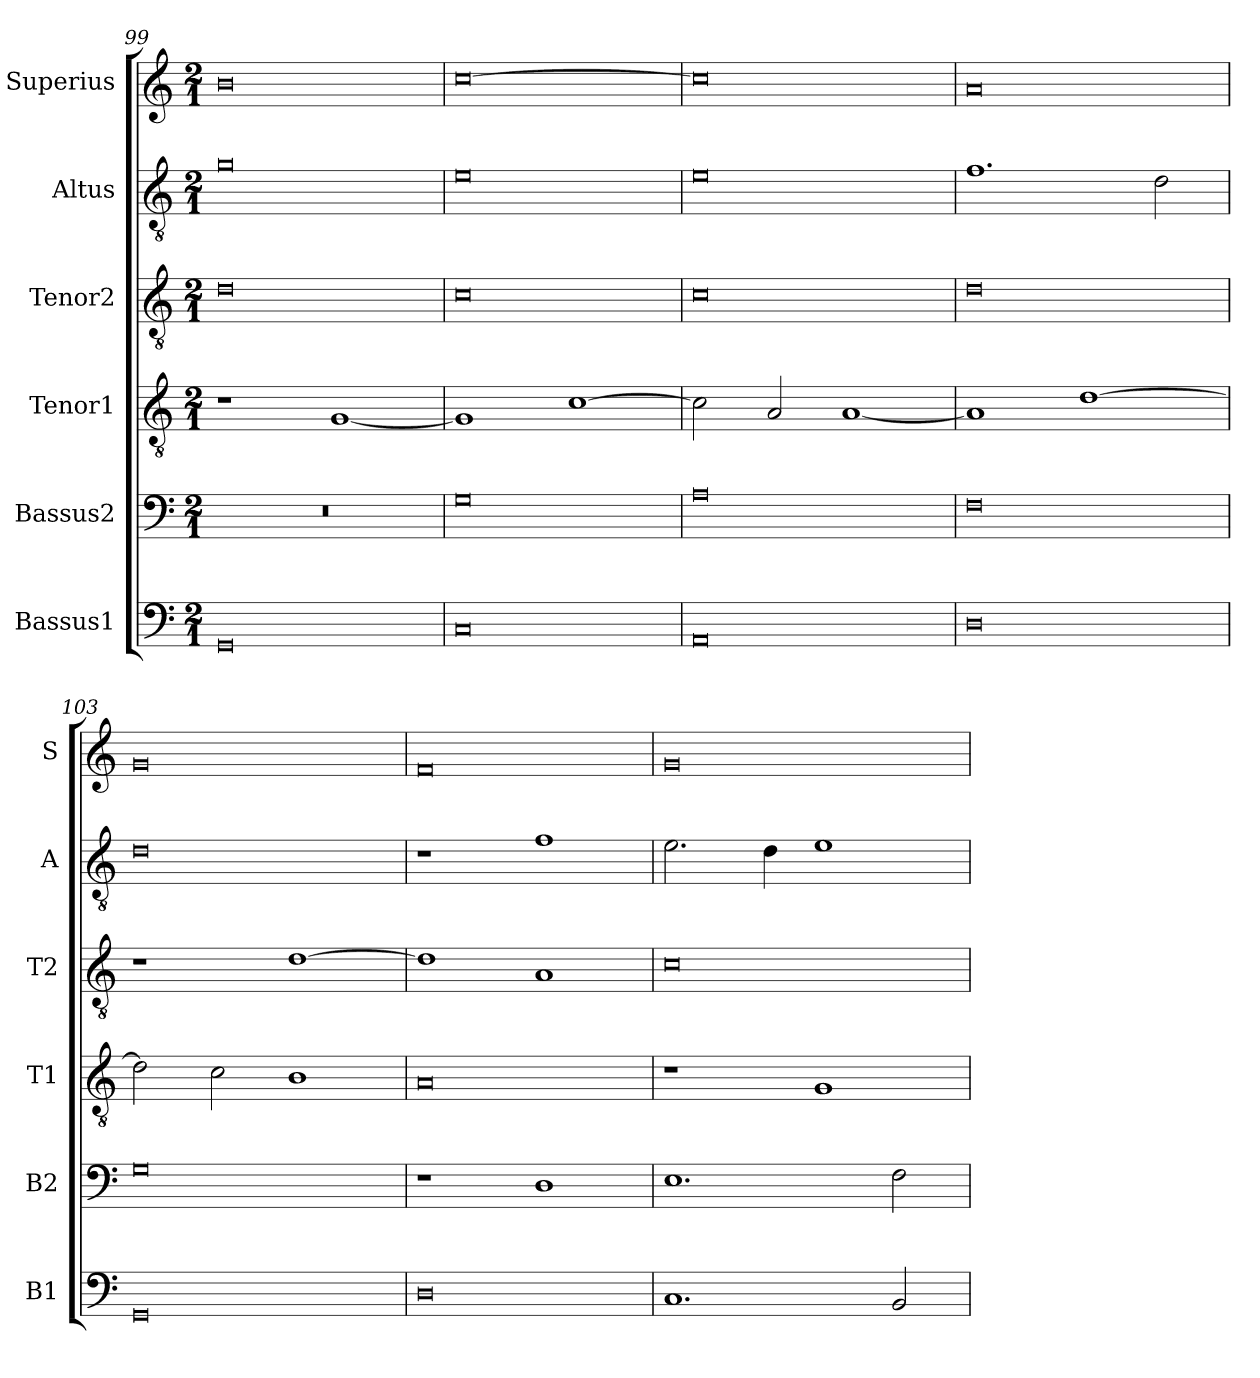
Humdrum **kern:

**kern	**kern	**kern	**kern	**kern	**kern
*part6	*part5	*part4	*part3	*part2	*part1
*staff6	*staff5	*staff4	*staff3	*staff2	*staff1
*I"Bassus1	*I"Bassus2	*I"Tenor1	*I"Tenor2	*I"Altus	*I"Superius
*I'B1	*I'B2	*I'T1	*I'T2	*I'A	*I'S
*clefF4	*clefF4	*clefGv2	*clefGv2	*clefGv2	*clefG2
*k[]	*k[]	*k[]	*k[]	*k[]	*k[]
*M2/1	*M2/1	*M2/1	*M2/1	*M2/1	*M2/1
=99	=99	=99	=99	=99	=99
0GG	0r	1r	0d	0g	0b
.	.	[1G	.	.	.
=100	=100	=100	=100	=100	=100
0C	0G	1G]	0c	0e	[0cc
.	.	[1c	.	.	.
=101	=101	=101	=101	=101	=101
0AA	0A	2c\]	0c	0e	0cc]
.	.	2A/	.	.	.
.	.	[1A	.	.	.
=102	=102	=102	=102	=102	=102
0D	0F	1A]	0d	1.f	0a
.	.	[1d	.	.	.
.	.	.	.	2d\	.
=103	=103	=103	=103	=103	=103
0GG	0G	2d\]	1r	0d	0g
.	.	2c\	.	.	.
.	.	1B	[1d	.	.
=104	=104	=104	=104	=104	=104
0D	1r	0A	1d]	1r	0f
.	1D	.	1A	1f	.
=105	=105	=105	=105	=105	=105
1.C	1.E	1r	0c	2.e\	0g
.	.	.	.	4d\	.
.	.	1G	.	1e	.
2BB/	2F\	.	.	.	.
=	=	=	=	=	=
*-	*-	*-	*-	*-	*-
